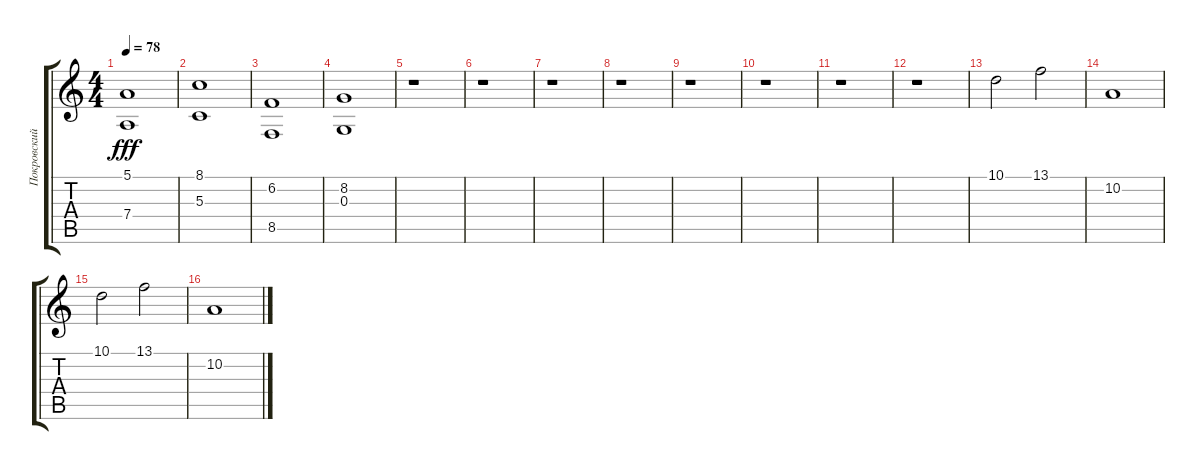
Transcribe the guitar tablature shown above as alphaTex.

\track ("Покровский" "Покровский") {instrument stringensemble1}
\staff {score tabs}
\tuning (E4 B3 G3 D3 A2 E2) {hide}
\ts (4 4)
\tempo 78
\clef g2
\ks c
(5.1 7.4).1{dy fff instrument stringensemble1} |
(8.1 5.3).1 |
(6.2 8.5).1 |
(8.2 0.3).1 |
r.1 |
r.1 |
r.1 |
r.1 |
r.1 |
r.1 |
r.1 |
r.1 |
10.1.2 13.1.2 |
10.2.1 |
10.1.2 13.1.2 |
10.2.1
